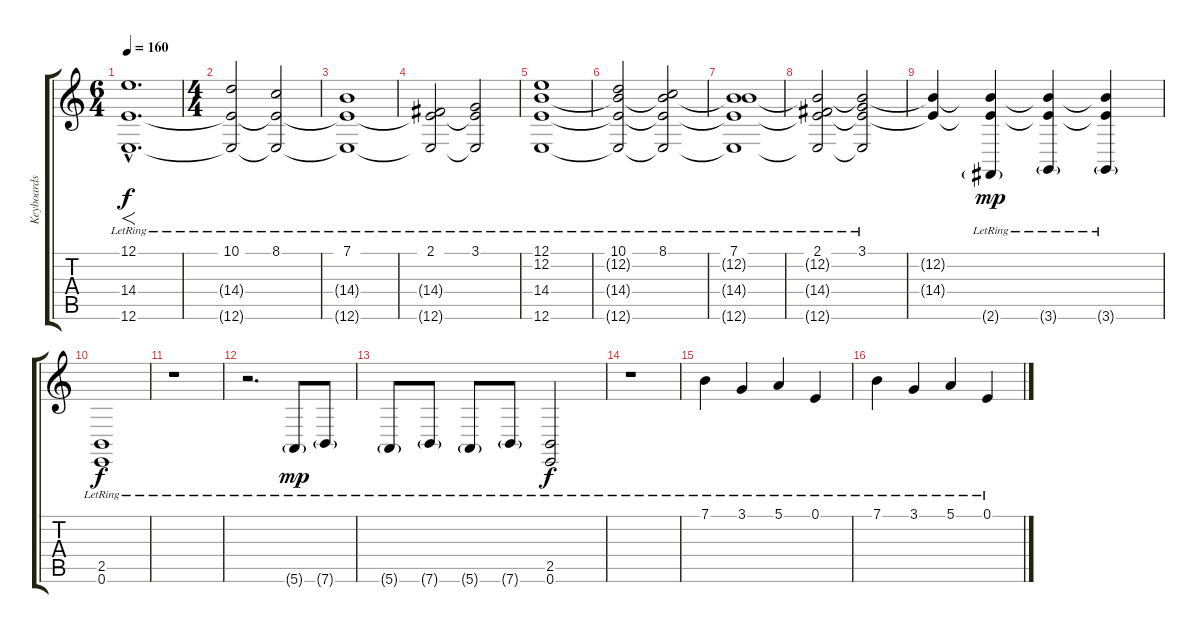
\track ("Keyboards 2" "Keyboards ") {instrument stringensemble1}
\staff {score tabs}
\tuning (E4 B3 G3 D3 A2 E2) {hide}
\ts (6 4)
\tempo 160
\tempo 120
\tempo 160
\clef g2
\ks c
(12.1{hac lr} 14.4{hac lr} 12.6{hac lr}).1{f d dy f instrument stringensemble1} |
\ts (4 4)
(10.1{lr} 14.4{t} 12.6{t}).2 (8.1{lr} 14.4{t} 12.6{t}).2 |
(7.1{lr} 14.4{t} 12.6{t}).1 |
(2.1{lr} 14.4{t} 12.6{t}).2 (3.1{lr} 14.4{t} 12.6{t}).2 |
(12.1{lr} 12.2{lr} 14.4{lr} 12.6{lr}).1 |
(10.1{lr} 12.2{t} 14.4{t} 12.6{t}).2 (8.1{lr} 12.2{t} 14.4{t} 12.6{t}).2 |
(7.1{lr} 12.2{t} 14.4{t} 12.6{t}).1 |
(2.1{lr} 12.2{t} 14.4{t} 12.6{t}).2 (3.1{lr} 12.2{t} 14.4{t} 12.6{t}).2 |
(12.2{t} 14.4{t}).4{instrument voiceoohs} (12.2{t} 14.4{t} 2.6{g lr}).4{dy mp} (12.2{t} 14.4{t} 3.6{g lr}).4 (12.2{t} 14.4{t} 3.6{g lr}).4 |
(2.5{lr} 0.6{lr}).1{dy f instrument tubularbells} |
r.1 |
r.2{d} 5.6{g lr}.8{dy mp instrument voiceoohs} 7.6{g lr}.8 |
5.6{g lr}.8 7.6{g lr}.8 5.6{g lr}.8 7.6{g lr}.8 (2.5{lr} 0.6{lr}).2{dy f instrument tubularbells} |
r.1{instrument tubularbells} |
7.1{lr}.4{instrument tubularbells} 3.1{lr}.4 5.1{lr}.4 0.1{lr}.4 |
7.1{lr}.4 3.1{lr}.4 5.1{lr}.4 0.1{lr}.4
